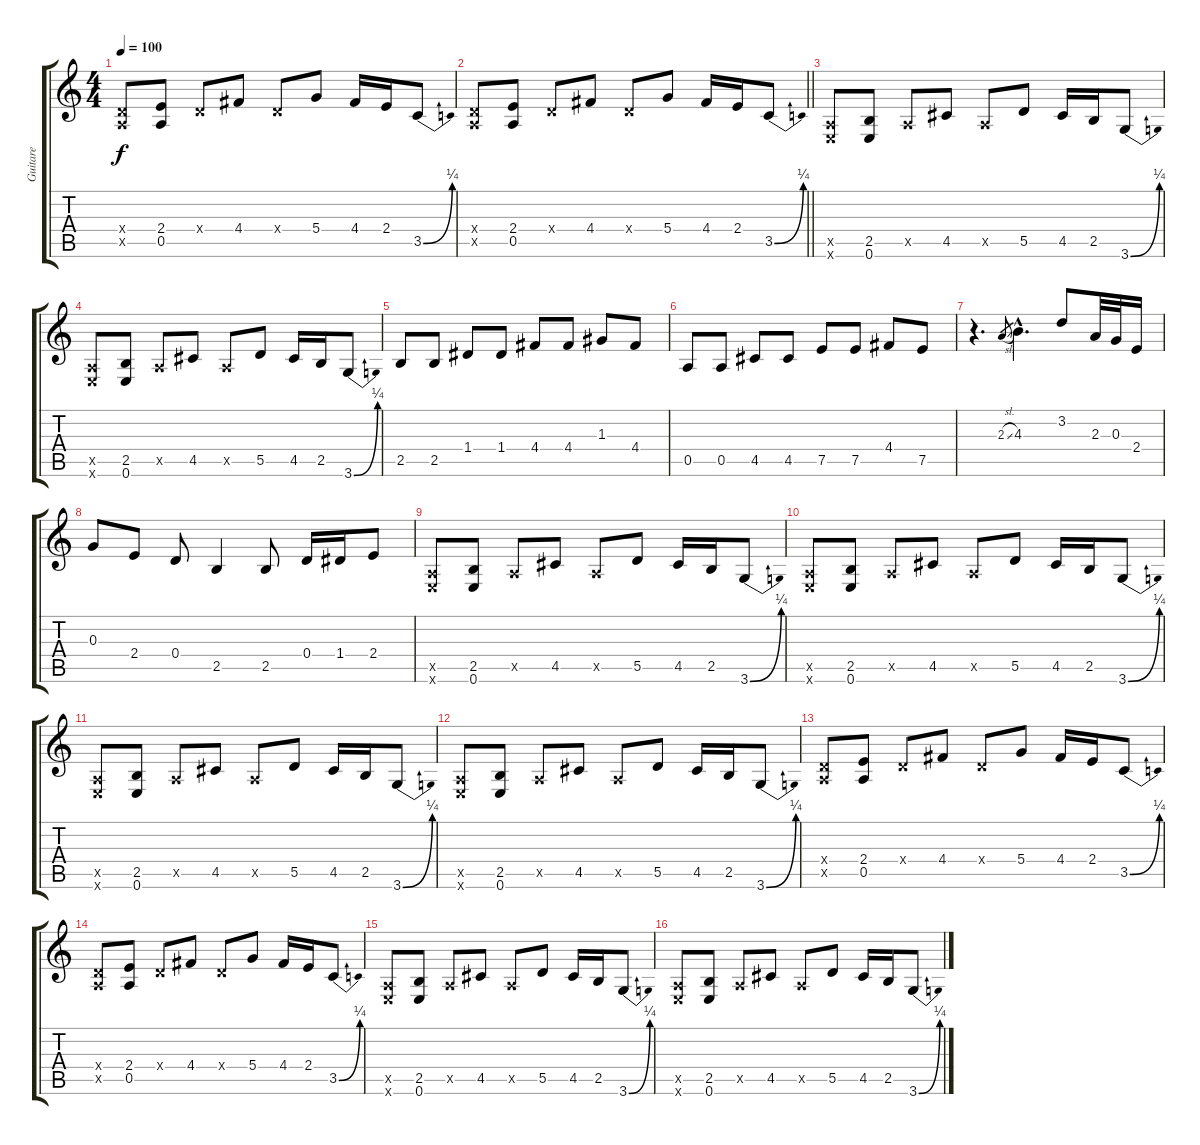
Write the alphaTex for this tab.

\track ("Guitare" "Guitare") {instrument electricguitarclean}
\staff {score tabs}
\tuning (E4 B3 G3 D3 A2 E2) {hide}
\ts (4 4)
\tempo 100
\clef g2
\ks c
(0.4{x} 0.5{x}).8{dy f} (2.4 0.5).8 0.4{x}.8 4.4.8 0.4{x}.8 5.4.8 4.4.16 2.4.16 3.5{be (bend 0 0 60 1)}.8 |
\barLineRight lightlight
(0.4{x} 0.5{x}).8 (2.4 0.5).8 0.4{x}.8 4.4.8 0.4{x}.8 5.4.8 4.4.16 2.4.16 3.5{be (bend 0 0 60 1)}.8 |
(0.5{x} 0.6{x}).8 (2.5 0.6).8 0.5{x}.8 4.5.8 0.5{x}.8 5.5.8 4.5.16 2.5.16 3.6{be (bend 0 0 60 1)}.8 |
(0.5{x} 0.6{x}).8 (2.5 0.6).8 0.5{x}.8 4.5.8 0.5{x}.8 5.5.8 4.5.16 2.5.16 3.6{be (bend 0 0 60 1)}.8 |
2.5.8 2.5.8 1.4.8 1.4.8 4.4.8 4.4.8 1.3.8 4.4.8 |
0.5.8 0.5.8 4.5.8 4.5.8 7.5.8 7.5.8 4.4.8 7.5.8 |
r.4{d} 2.3{sl}.8{gr} 4.3{hac}.4{d} 3.2.8 2.3.32 0.3.32 2.4.16 |
0.3.8 2.4.8 0.4.8 2.5.4 2.5.8 0.4.16 1.4.16 2.4.8 |
(0.5{x} 0.6{x}).8 (2.5 0.6).8 0.5{x}.8 4.5.8 0.5{x}.8 5.5.8 4.5.16 2.5.16 3.6{be (bend 0 0 60 1)}.8 |
(0.5{x} 0.6{x}).8 (2.5 0.6).8 0.5{x}.8 4.5.8 0.5{x}.8 5.5.8 4.5.16 2.5.16 3.6{be (bend 0 0 60 1)}.8 |
(0.5{x} 0.6{x}).8 (2.5 0.6).8 0.5{x}.8 4.5.8 0.5{x}.8 5.5.8 4.5.16 2.5.16 3.6{be (bend 0 0 60 1)}.8 |
(0.5{x} 0.6{x}).8 (2.5 0.6).8 0.5{x}.8 4.5.8 0.5{x}.8 5.5.8 4.5.16 2.5.16 3.6{be (bend 0 0 60 1)}.8 |
(0.4{x} 0.5{x}).8 (2.4 0.5).8 0.4{x}.8 4.4.8 0.4{x}.8 5.4.8 4.4.16 2.4.16 3.5{be (bend 0 0 60 1)}.8 |
(0.4{x} 0.5{x}).8 (2.4 0.5).8 0.4{x}.8 4.4.8 0.4{x}.8 5.4.8 4.4.16 2.4.16 3.5{be (bend 0 0 60 1)}.8 |
(0.5{x} 0.6{x}).8 (2.5 0.6).8 0.5{x}.8 4.5.8 0.5{x}.8 5.5.8 4.5.16 2.5.16 3.6{be (bend 0 0 60 1)}.8 |
(0.5{x} 0.6{x}).8 (2.5 0.6).8 0.5{x}.8 4.5.8 0.5{x}.8 5.5.8 4.5.16 2.5.16 3.6{be (bend 0 0 60 1)}.8
